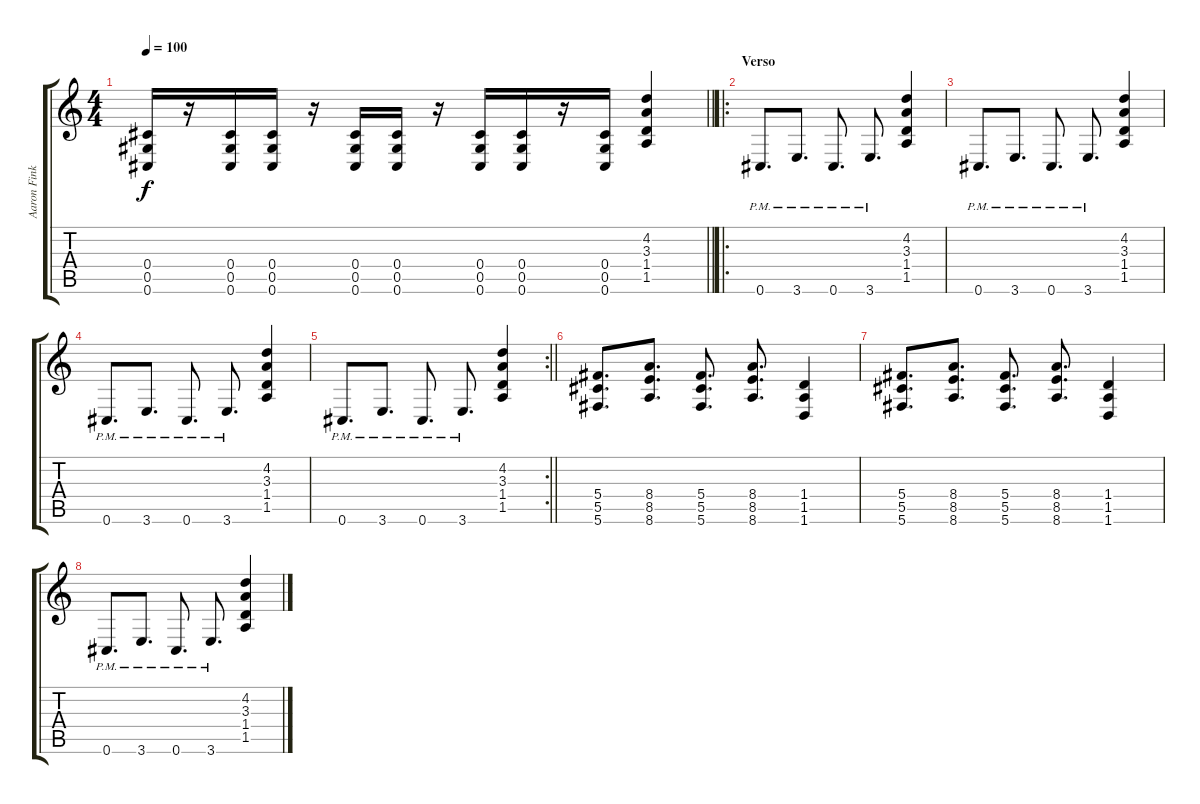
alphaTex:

\track ("Aaron Fink" "Aaron Fink") {instrument distortionguitar}
\staff {score tabs}
\tuning (Eb4 Bb3 Gb3 Db3 Ab2 Db2) {hide}
\ts (4 4)
\tempo 100
\clef g2
\barLineRight lightlight
\ks c
(0.4 0.5 0.6).16{dy f} r.16 (0.4 0.5 0.6).16 (0.4 0.5 0.6).16 r.16 (0.4 0.5 0.6).16 (0.4 0.5 0.6).16 r.16 (0.4 0.5 0.6).16 (0.4 0.5 0.6).16 r.16 (0.4 0.5 0.6).16 (4.2 3.3 1.4 1.5).4 |
\ro
\section ("" "Verso")
0.6{pm}.8{d} 3.6{pm}.8{d} 0.6{pm}.8{d} 3.6{pm}.8{d} (4.2 3.3 1.4 1.5).4 |
0.6{pm}.8{d} 3.6{pm}.8{d} 0.6{pm}.8{d} 3.6{pm}.8{d} (4.2 3.3 1.4 1.5).4 |
0.6{pm}.8{d} 3.6{pm}.8{d} 0.6{pm}.8{d} 3.6{pm}.8{d} (4.2 3.3 1.4 1.5).4 |
\rc 2
\barLineRight lightlight
0.6{pm}.8{d} 3.6{pm}.8{d} 0.6{pm}.8{d} 3.6{pm}.8{d} (4.2 3.3 1.4 1.5).4 |
(5.4 5.5 5.6).8{d} (8.4 8.5 8.6).8{d} (5.4 5.5 5.6).8{d} (8.4 8.5 8.6).8{d} (1.4 1.5 1.6).4 |
(5.4 5.5 5.6).8{d} (8.4 8.5 8.6).8{d} (5.4 5.5 5.6).8{d} (8.4 8.5 8.6).8{d} (1.4 1.5 1.6).4 |
0.6{pm}.8{d} 3.6{pm}.8{d} 0.6{pm}.8{d} 3.6{pm}.8{d} (4.2 3.3 1.4 1.5).4
